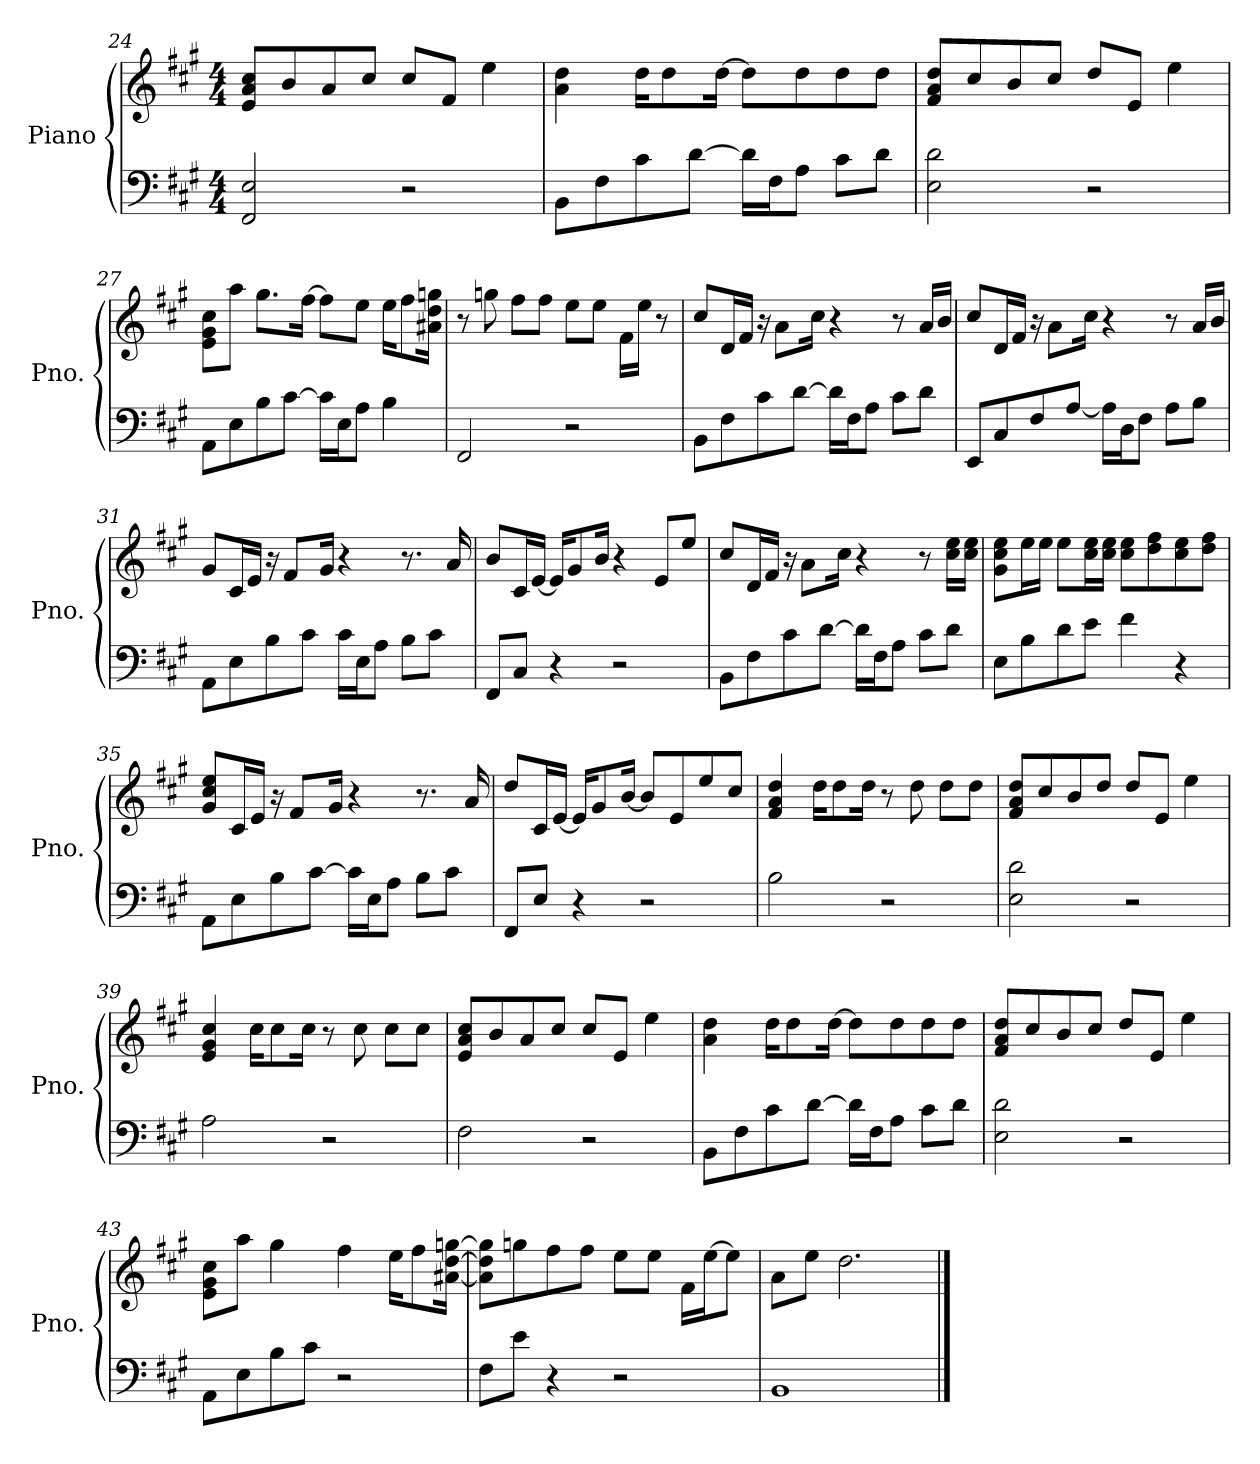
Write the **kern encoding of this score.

**kern	**kern
*part1	*part1
*staff2	*staff1
*I"Piano	*
*I'Pno.	*
!!LO:LB:g=z
*clefF4	*clefG2
*k[f#c#g#]	*k[f#c#g#]
*M4/4	*M4/4
=24	=24
2FF#/ 2E/	8e/ 8a/ 8cc#/L
.	8b/
.	8a/
.	8cc#/J
2r	8cc#/L
.	8f#/J
.	4ee\
=25	=25
8BB\L	4a\ 4dd\
8F#\	.
8c#\	16dd\KL
.	8dd\
[8d\J	.
.	[16dd\Jk
16d\LL]	8dd\L]
16F#\J	.
8A\J	8dd\
8c#\L	8dd\
8d\J	8dd\J
=26	=26
2E\ 2d\	8f#/ 8a/ 8dd/L
.	8cc#/
.	8b/
.	8cc#/J
2r	8dd/L
.	8e/J
.	4ee\
=27	=27
8AA\L	8e\ 8g#\ 8cc#\L
8E\	8aa\J
8B\	8.gg#\L
[8c#\J	.
.	[16ff#\Jk
16c#\LL]	8ff#\L]
16E\J	.
8A\J	8ee\J
4B\	16ee\KL
.	8ff#\
.	16a#X\ 16dd\ 16ggn\Jk
=28	=28
2FF#/	8r
.	8ggn\
.	8ff#\L
.	8ff#\J
2r	8ee\L
.	8ee\J
.	16f#\LL
.	16ee\JJ
.	8r
!!LO:LB:g=z
=29	=29
8BB\L	8cc#/L
8F#\	16d/L
.	16f#/JJ
8c#\	16r
.	8a\L
[8d\J	.
.	16cc#\Jk
16d\LL]	4r
16F#\J	.
8A\J	.
8c#\L	8r
8d\J	16a/LL
.	16b/JJ
=30	=30
8EE/L	8cc#/L
8C#/	16d/L
.	16f#/JJ
8F#/	16r
.	8a\L
[8A/J	.
.	16cc#\Jk
16A\LL]	4r
16D\J	.
8F#\J	.
8A\L	8r
8B\J	16a/LL
.	16b/JJ
=31	=31
8AA\L	8g#/L
8E\	16c#/L
.	16e/JJ
8B\	16r
.	8f#/L
8c#\J	.
.	16g#/Jk
16c#\LL	4r
16E\J	.
8A\J	.
8B\L	8.r
8c#\J	.
.	16a/
=32	=32
8FF#/L	8b/L
8C#/J	16c#/L
.	[16e/JJ
4r	16e/KL]
.	8g#/
.	16b/Jk
2r	4r
.	8e/L
.	8ee/J
!!LO:LB:g=z
=33	=33
8BB\L	8cc#/L
8F#\	16d/L
.	16f#/JJ
8c#\	16r
.	8a\L
[8d\J	.
.	16cc#\Jk
16d\LL]	4r
16F#\J	.
8A\J	.
8c#\L	8r
8d\J	16cc#\ 16ee\LL
.	16cc#\ 16ee\JJ
=34	=34
8E\L	8g#\ 8cc#\ 8ee\L
8B\	16ee\L
.	16ee\JJ
8d\	8ee\L
8e\J	16cc#\ 16ee\L
.	16cc#\ 16ee\JJ
4f#\	8cc#\ 8ee\L
.	8dd\ 8ff#\
4r	8cc#\ 8ee\
.	8dd\ 8ff#\J
=35	=35
8AA\L	8g#/ 8cc#/ 8ee/L
8E\	16c#/L
.	16e/JJ
8B\	16r
.	8f#/L
[8c#\J	.
.	16g#/Jk
16c#\LL]	4r
16E\J	.
8A\J	.
8B\L	8.r
8c#\J	.
.	16a/
=36	=36
8FF#/L	8dd/L
8E/J	16c#/L
.	[16e/JJ
4r	16e/KL]
.	8g#/
.	[16b/Jk
2r	8b/L]
.	8e/
.	8ee/
.	8cc#/J
!!LO:LB:g=z
=37	=37
2B\	4f#/ 4a/ 4dd/
.	16dd\KL
.	8dd\
.	16dd\Jk
2r	8r
.	8dd\
.	8dd\L
.	8dd\J
=38	=38
2E\ 2d\	8f#/ 8a/ 8dd/L
.	8cc#/
.	8b/
.	8dd/J
2r	8dd/L
.	8e/J
.	4ee\
=39	=39
2A\	4e/ 4g#/ 4cc#/
.	16cc#\KL
.	8cc#\
.	16cc#\Jk
2r	8r
.	8cc#\
.	8cc#\L
.	8cc#\J
=40	=40
2F#\	8e/ 8a/ 8cc#/L
.	8b/
.	8a/
.	8cc#/J
2r	8cc#/L
.	8e/J
.	4ee\
=41	=41
8BB\L	4a\ 4dd\
8F#\	.
8c#\	16dd\KL
.	8dd\
[8d\J	.
.	[16dd\Jk
16d\LL]	8dd\L]
16F#\J	.
8A\J	8dd\
8c#\L	8dd\
8d\J	8dd\J
!!LO:LB:g=z
=42	=42
2E\ 2d\	8f#/ 8a/ 8dd/L
.	8cc#/
.	8b/
.	8cc#/J
2r	8dd/L
.	8e/J
.	4ee\
=43	=43
8AA\L	8e\ 8g#\ 8cc#\L
8E\	8aa\J
8B\	4gg#\
8c#\J	.
2r	4ff#\
.	16ee\KL
.	8ff#\
.	[16a#X\ [16dd\ [16ggn\Jk
=44	=44
8F#\L	8a#\] 8dd\] 8gg\]L
8e\J	8ggn\
4r	8ff#\
.	8ff#\J
2r	8ee\L
.	8ee\J
.	16f#\LL
.	[16ee\J
.	8ee\J]
=45	=45
1BB	8a\L
.	8ee\J
.	2.dd\
==	==
*-	*-
